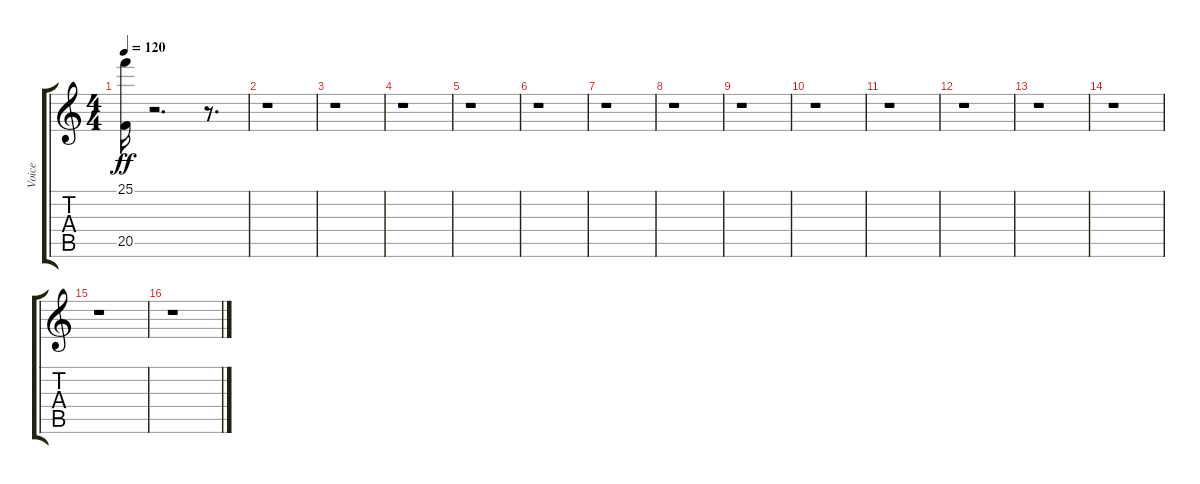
\track ("Voice                               " "Voice     ") {instrument choiraahs}
\staff {score tabs}
\tuning (E4 B3 G3 D3 A2 E2) {hide}
\ts (4 4)
\tempo 120
\clef g2
\ks c
(25.1 20.5).16{dy ff} r.2{d} r.8{d} |
r.1 |
r.1 |
r.1 |
r.1 |
r.1 |
r.1 |
r.1 |
r.1 |
r.1 |
r.1 |
r.1 |
r.1 |
r.1 |
r.1 |
r.1
